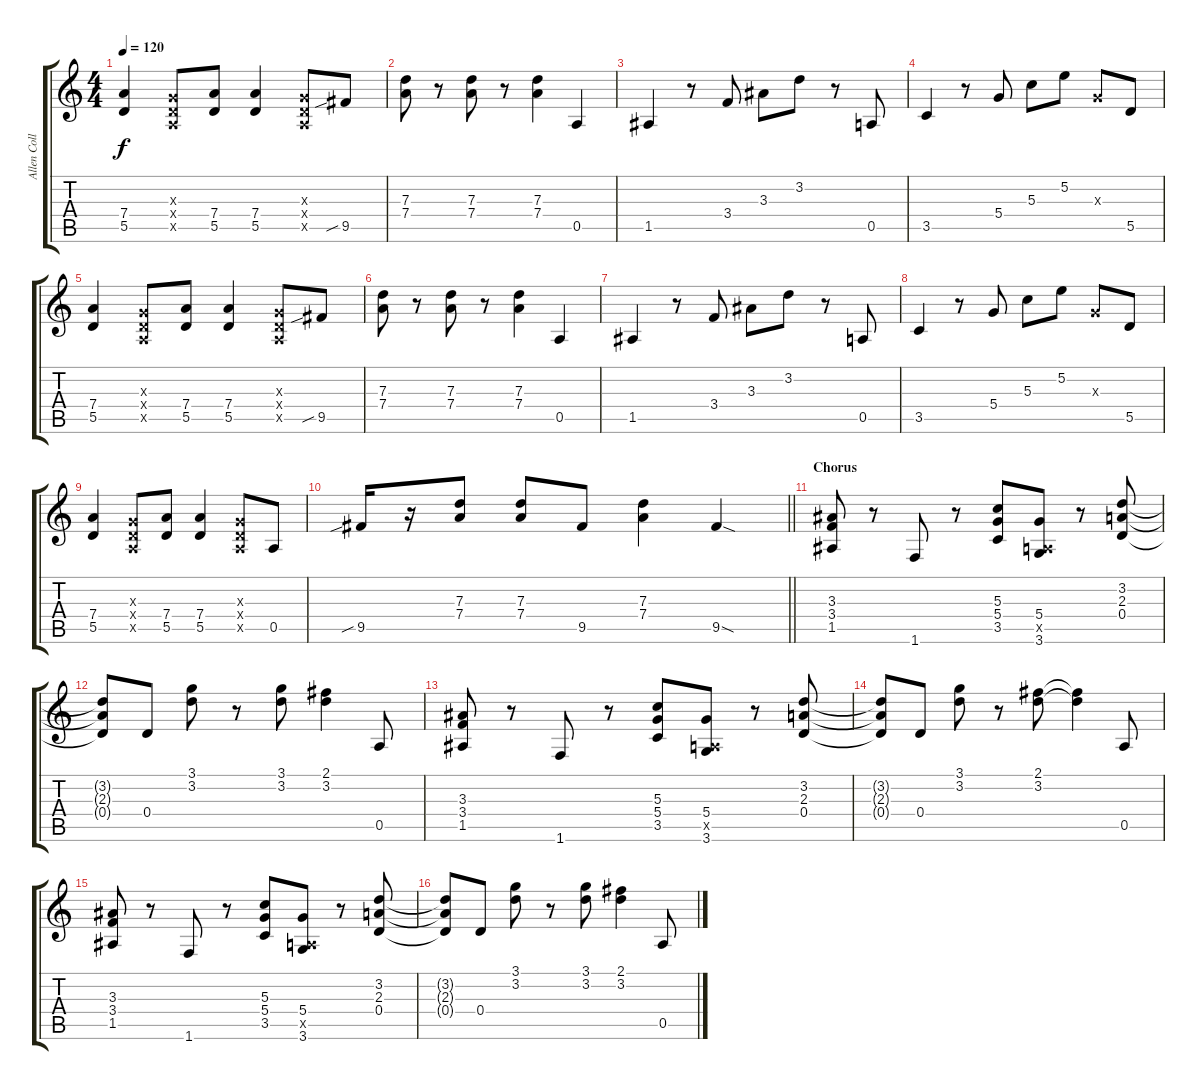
\track ("Allen Collins (Rhythm Guitar I)" "Allen Coll") {instrument distortionguitar}
\staff {score tabs}
\tuning (E4 B3 G3 D3 A2 E2) {hide}
\ts (4 4)
\tempo 120
\clef g2
\ks c
(7.4 5.5).4{dy f} (0.3{x} 0.4{x} 0.5{x}).8 (7.4 5.5).8 (7.4 5.5).4 (0.3{x} 0.4{x} 0.5{x}).8 9.5{sib}.8 |
(7.3 7.4).8 r.8 (7.3 7.4).8 r.8 (7.3 7.4).4 0.5.4 |
1.5.4 r.8 3.4.8 3.3.8 3.2.8 r.8 0.5.8 |
3.5.4 r.8 5.4.8 5.3.8 5.2.8 0.3{x}.8 5.5.8 |
(7.4 5.5).4 (0.3{x} 0.4{x} 0.5{x}).8 (7.4 5.5).8 (7.4 5.5).4 (0.3{x} 0.4{x} 0.5{x}).8 9.5{sib}.8 |
(7.3 7.4).8 r.8 (7.3 7.4).8 r.8 (7.3 7.4).4 0.5.4 |
1.5.4 r.8 3.4.8 3.3.8 3.2.8 r.8 0.5.8 |
3.5.4 r.8 5.4.8 5.3.8 5.2.8 0.3{x}.8 5.5.8 |
(7.4 5.5).4 (0.3{x} 0.4{x} 0.5{x}).8 (7.4 5.5).8 (7.4 5.5).4 (0.3{x} 0.4{x} 0.5{x}).8 0.5.8 |
\barLineRight lightlight
9.5{sib}.16 r.16 (7.3 7.4).8 (7.3 7.4).8 9.5.8 (7.3 7.4).4 9.5{sod}.4 |
\section ("" "Chorus")
(3.3 3.4 1.5).8 r.8 1.6.8 r.8 (5.3 5.4 3.5).8 (5.4 0.5{x} 3.6).8 r.8 (3.2 2.3 0.4).8 |
(3.2{t} 2.3{t} 0.4{t}).8 0.4.8 (3.1 3.2).8 r.8 (3.1 3.2).8 (2.1 3.2).4 0.5.8 |
(3.3 3.4 1.5).8 r.8 1.6.8 r.8 (5.3 5.4 3.5).8 (5.4 0.5{x} 3.6).8 r.8 (3.2 2.3 0.4).8 |
(3.2{t} 2.3{t} 0.4{t}).8 0.4.8 (3.1 3.2).8 r.8 (2.1 3.2).8 (2.1{t} 3.2{t}).4 0.5.8 |
(3.3 3.4 1.5).8 r.8 1.6.8 r.8 (5.3 5.4 3.5).8 (5.4 0.5{x} 3.6).8 r.8 (3.2 2.3 0.4).8 |
(3.2{t} 2.3{t} 0.4{t}).8 0.4.8 (3.1 3.2).8 r.8 (3.1 3.2).8 (2.1 3.2).4 0.5.8
